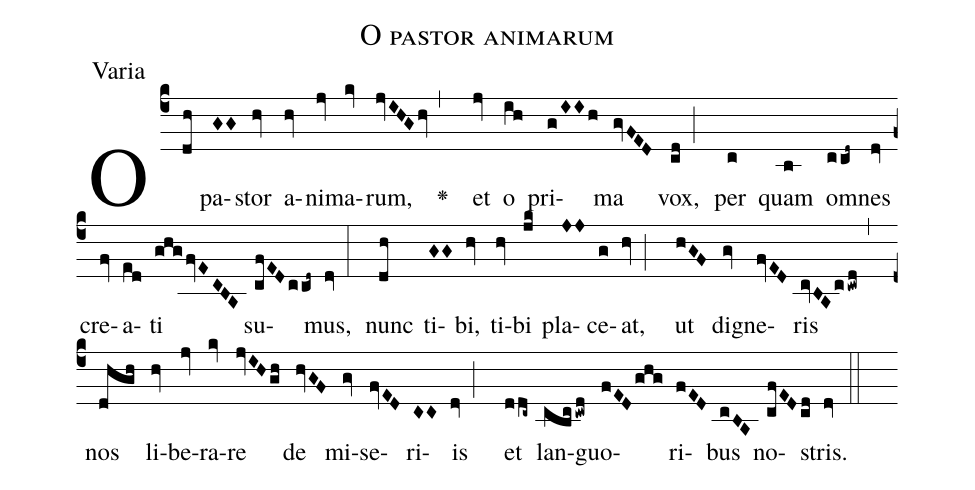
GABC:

name:O pastor animarum;
office-part:Varia;
%%
(c4)O(dh) pa(GG)stor(hv) a(hv)ni(jv)ma(kv)rum,(jvIHGhv,) <v>\greheightstar</v>() et(jv) o(ih) pri(gIIh)ma(gvFED) vox,(cd;) per(c) quam(b) om(ccd~)nes(dv) cre(fv)a(ed)ti(ghgfvECBA) su(cfEDccd~)mus,(dv:) nunc(dh) ti(GG)bi,(hv) ti(hv)bi(jk) pla(JJ)ce(g)at,(hv;) ut(hGF) di(gv)gne(fvED)ris(cvBAccwwd,) nos(dhgh) li(hv)be(jv)ra(kv)re(jvIHgh) de(hvGF) mi(gv)se(fvED)ri(CC)is(dv;) et(ddc~) lan(cbccwwd)guo(fEDghg)ri(fED)bus(cBA) no(cfEDcd)stris.(dv::)
